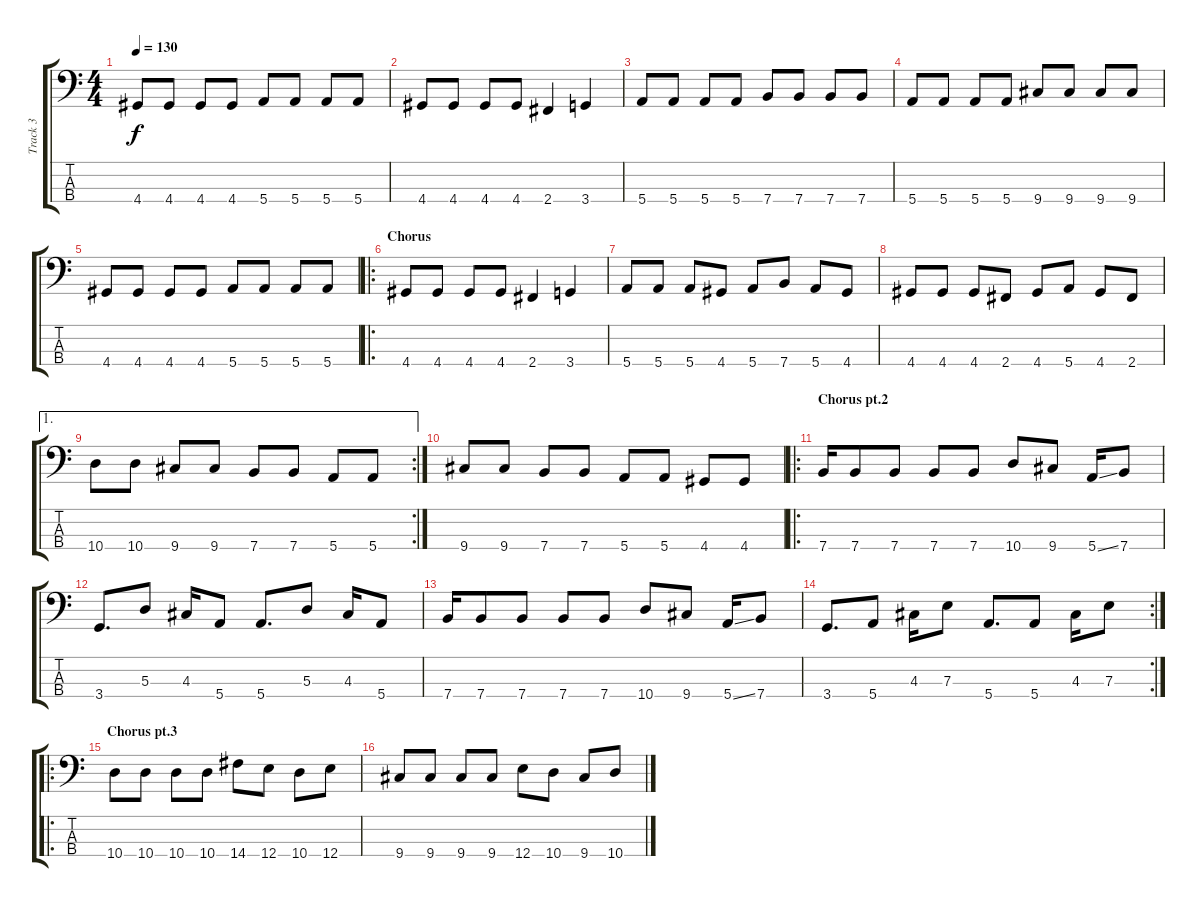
\track ("Track 3" "Track 3") {instrument electricbassfinger}
\staff {score tabs}
\tuning (G2 D2 A1 E1) {hide}
\ts (4 4)
\tempo 130
\clef f4
\ks c
4.4.8{dy f} 4.4.8 4.4.8 4.4.8 5.4.8 5.4.8 5.4.8 5.4.8 |
4.4.8 4.4.8 4.4.8 4.4.8 2.4.4 3.4.4 |
5.4.8 5.4.8 5.4.8 5.4.8 7.4.8 7.4.8 7.4.8 7.4.8 |
5.4.8 5.4.8 5.4.8 5.4.8 9.4.8 9.4.8 9.4.8 9.4.8 |
4.4.8 4.4.8 4.4.8 4.4.8 5.4.8 5.4.8 5.4.8 5.4.8 |
\ro
\section ("" "Chorus")
4.4.8 4.4.8 4.4.8 4.4.8 2.4.4 3.4.4 |
5.4.8 5.4.8 5.4.8 4.4.8 5.4.8 7.4.8 5.4.8 4.4.8 |
4.4.8 4.4.8 4.4.8 2.4.8 4.4.8 5.4.8 4.4.8 2.4.8 |
\ae 1
\rc 2
10.4.8 10.4.8 9.4.8 9.4.8 7.4.8 7.4.8 5.4.8 5.4.8 |
9.4.8 9.4.8 7.4.8 7.4.8 5.4.8 5.4.8 4.4.8 4.4.8 |
\ro
\section ("" "Chorus pt.2")
7.4.16 7.4.8 7.4.8 7.4.8 7.4.8 10.4.8 9.4.8 5.4{ss}.16 7.4.8 |
3.4.8{d} 5.3.8 4.3.16 5.4.8 5.4.8{d} 5.3.8 4.3.16 5.4.8 |
7.4.16 7.4.8 7.4.8 7.4.8 7.4.8 10.4.8 9.4.8 5.4{ss}.16 7.4.8 |
\rc 2
3.4.8{d} 5.4.8 4.3.16 7.3.8 5.4.8{d} 5.4.8 4.3.16 7.3.8 |
\ro
\section ("" "Chorus pt.3")
10.4.8 10.4.8 10.4.8 10.4.8 14.4.8 12.4.8 10.4.8 12.4.8 |
9.4.8 9.4.8 9.4.8 9.4.8 12.4.8 10.4.8 9.4.8 10.4.8
